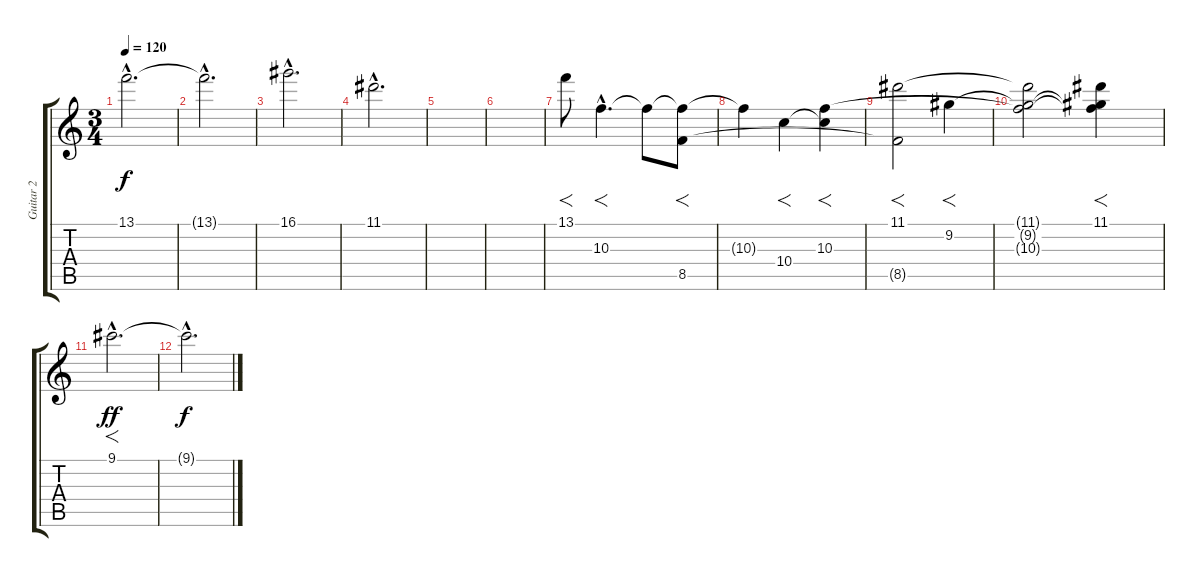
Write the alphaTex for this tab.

\track ("Guitar 2" "Guitar 2") {instrument distortionguitar}
\staff {score tabs}
\tuning (E4 B3 G3 D3 A2 E2) {hide}
\ts (3 4)
\tempo 120
\clef g2
\ks c
13.1{hac}.2{d dy f} |
13.1{hac t}.2{d} |
16.1{hac}.2{d} |
11.1{hac}.2{d} |
|
|
13.1.8{f} 10.3{hac}.4{f d} 10.3{t}.8 (10.3{t} 8.5).8{f} |
10.3{t}.4 10.4.4{f} (10.3 10.4{t}).4{f} |
(11.1 8.5{t}).2{f} 9.2.4{f} |
(11.1{t} 9.2{t} 10.3{t}).2 (11.1 9.2{t} 10.3{t}).4{f} |
9.1{hac}.2{f d dy ff} |
9.1{hac t}.2{d dy f}
